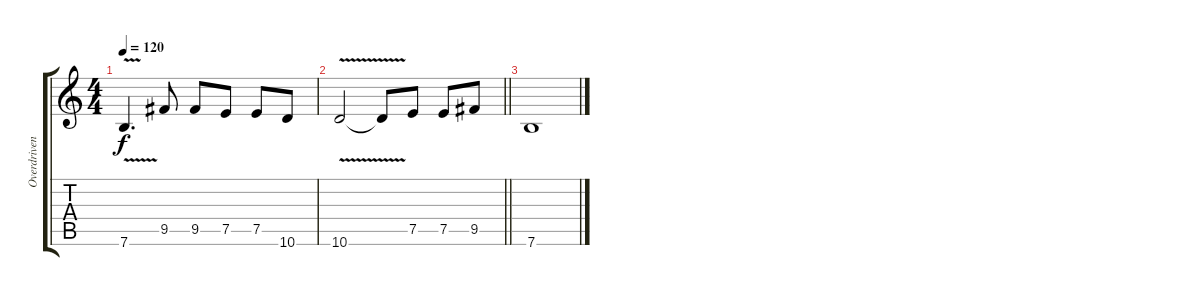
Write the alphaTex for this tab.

\track ("Overdriven Guitar" "Overdriven") {instrument overdrivenguitar}
\staff {score tabs}
\tuning (E4 B3 G3 D3 A2 E2) {hide}
\ts (4 4)
\tempo 120
\clef g2
\ks c
7.6{v}.4{d dy f} 9.5.8 9.5.8 7.5.8 7.5.8 10.6.8 |
\barLineRight lightlight
10.6{v}.2 10.6{t}.8 7.5.8 7.5.8 9.5.8 |
7.6.1
